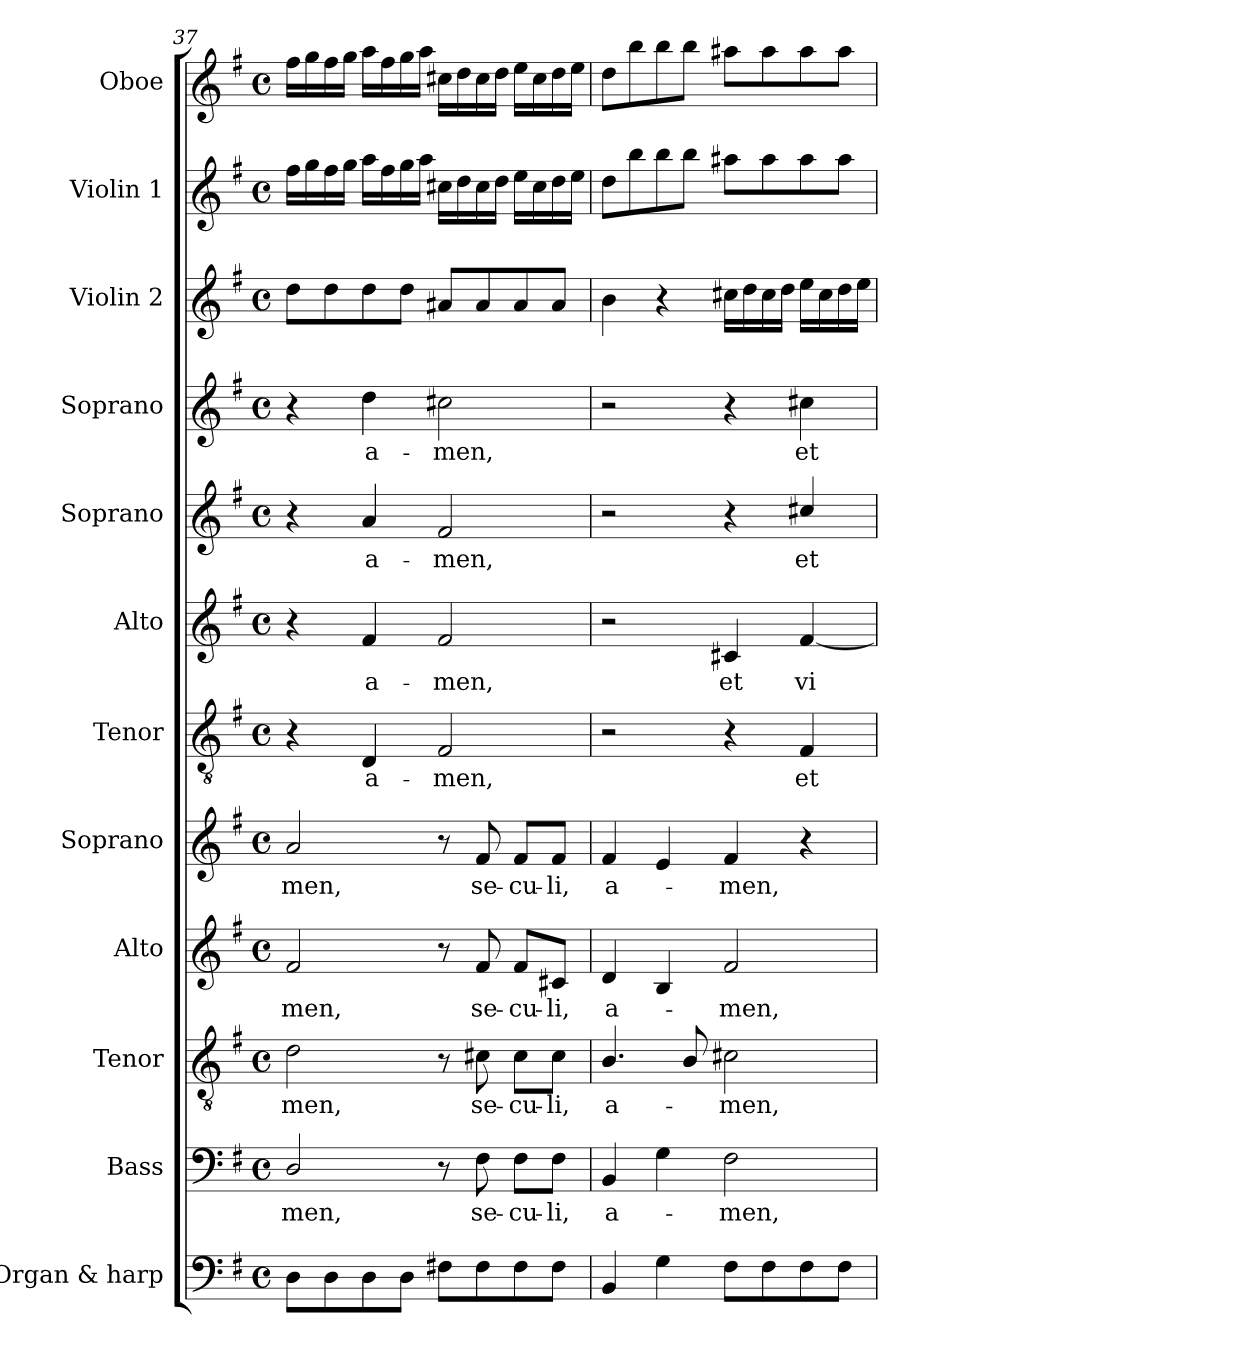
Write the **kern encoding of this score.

**kern	**kern	**text	**kern	**text	**kern	**text	**kern	**text	**kern	**text	**kern	**text	**kern	**text	**kern	**text	**kern	**kern	**kern
*part12	*part11	*part11	*part10	*part10	*part9	*part9	*part8	*part8	*part7	*part7	*part6	*part6	*part5	*part5	*part4	*part4	*part3	*part2	*part1
*staff12	*staff11	*staff11	*staff10	*staff10	*staff9	*staff9	*staff8	*staff8	*staff7	*staff7	*staff6	*staff6	*staff5	*staff5	*staff4	*staff4	*staff3	*staff2	*staff1
*I"Organ & harp	*I"Bass	*	*I"Tenor	*	*I"Alto	*	*I"Soprano	*	*I"Tenor	*	*I"Alto	*	*I"Soprano	*	*I"Soprano	*	*I"Violin 2	*I"Violin 1	*I"Oboe
*I'Org. & H.	*I'B.	*	*I'T.	*	*I'A.	*	*I'S.	*	*I'T.	*	*I'A.	*	*I'S.	*	*I'S.	*	*I'Vln. 2	*I'Vln. 1	*I'Ob.
*clefF4	*clefF4	*	*clefGv2	*	*clefG2	*	*clefG2	*	*clefGv2	*	*clefG2	*	*clefG2	*	*clefG2	*	*clefG2	*clefG2	*clefG2
*	*	*	*ITrd7c12	*	*	*	*	*	*ITrd7c12	*	*	*	*	*	*	*	*	*	*
*k[f#]	*k[f#]	*	*k[f#]	*	*k[f#]	*	*k[f#]	*	*k[f#]	*	*k[f#]	*	*k[f#]	*	*k[f#]	*	*k[f#]	*k[f#]	*k[f#]
*G:	*G:	*	*G:	*	*G:	*	*G:	*	*G:	*	*G:	*	*G:	*	*G:	*	*G:	*G:	*G:
*M4/4	*M4/4	*	*M4/4	*	*M4/4	*	*M4/4	*	*M4/4	*	*M4/4	*	*M4/4	*	*M4/4	*	*M4/4	*M4/4	*M4/4
*met(c)	*met(c)	*	*met(c)	*	*met(c)	*	*met(c)	*	*met(c)	*	*met(c)	*	*met(c)	*	*met(c)	*	*met(c)	*met(c)	*met(c)
=37	=37	=37	=37	=37	=37	=37	=37	=37	=37	=37	=37	=37	=37	=37	=37	=37	=37	=37	=37
!	!	!LO:LY:b:color=#000000	!	!	!	!	!	!	!	!	!	!	!	!	!	!	!	!	!
!	!	!	!	!LO:LY:b:color=#000000	!	!	!	!	!	!	!	!	!	!	!	!	!	!	!
!	!	!	!	!	!	!LO:LY:b:color=#000000	!	!	!	!	!	!	!	!	!	!	!	!	!
!	!	!	!	!	!	!	!	!LO:LY:b:color=#000000	!	!	!	!	!	!	!	!	!	!	!
8Di\L	2Di/	-men,	2Di\	-men,	2f#i/	-men,	2ai/	-men,	4r	.	4r	.	4r	.	4r	.	8ddi\L	16ff#i\LL	16ff#i\LL
.	.	.	.	.	.	.	.	.	.	.	.	.	.	.	.	.	.	16ggi\	16ggi\
8Di\	.	.	.	.	.	.	.	.	.	.	.	.	.	.	.	.	8ddi\	16ff#i\	16ff#i\
.	.	.	.	.	.	.	.	.	.	.	.	.	.	.	.	.	.	16ggi\JJ	16ggi\JJ
!	!	!	!	!	!	!	!	!	!	!LO:LY:b:color=#000000	!	!	!	!	!	!	!	!	!
!	!	!	!	!	!	!	!	!	!	!	!	!LO:LY:b:color=#000000	!	!	!	!	!	!	!
!	!	!	!	!	!	!	!	!	!	!	!	!	!	!LO:LY:b:color=#000000	!	!	!	!	!
!	!	!	!	!	!	!	!	!	!	!	!	!	!	!	!	!LO:LY:b:color=#000000	!	!	!
8Di\	.	.	.	.	.	.	.	.	4DDi/	a-	4f#i/	a-	4ai/	a-	4ddi\	a-	8ddi\	16aai\LL	16aai\LL
.	.	.	.	.	.	.	.	.	.	.	.	.	.	.	.	.	.	16ff#i\	16ff#i\
8Di\J	.	.	.	.	.	.	.	.	.	.	.	.	.	.	.	.	8ddi\J	16ggi\	16ggi\
.	.	.	.	.	.	.	.	.	.	.	.	.	.	.	.	.	.	16aai\JJ	16aai\JJ
!	!	!	!	!	!	!	!	!	!	!LO:LY:b:color=#000000	!	!	!	!	!	!	!	!	!
!	!	!	!	!	!	!	!	!	!	!	!	!LO:LY:b:color=#000000	!	!	!	!	!	!	!
!	!	!	!	!	!	!	!	!	!	!	!	!	!	!LO:LY:b:color=#000000	!	!	!	!	!
!	!	!	!	!	!	!	!	!	!	!	!	!	!	!	!	!LO:LY:b:color=#000000	!	!	!
8F#Xi\L	8r	.	8r	.	8r	.	8r	.	2FF#i/	-men,	2f#i/	-men,	2f#i/	-men,	2cc#Xi\	-men,	8a#Xi/L	16cc#Xi\LL	16cc#Xi\LL
.	.	.	.	.	.	.	.	.	.	.	.	.	.	.	.	.	.	16ddi\	16ddi\
!	!	!LO:LY:b:color=#000000	!	!	!	!	!	!	!	!	!	!	!	!	!	!	!	!	!
!	!	!	!	!LO:LY:b:color=#000000	!	!	!	!	!	!	!	!	!	!	!	!	!	!	!
!	!	!	!	!	!	!LO:LY:b:color=#000000	!	!	!	!	!	!	!	!	!	!	!	!	!
!	!	!	!	!	!	!	!	!LO:LY:b:color=#000000	!	!	!	!	!	!	!	!	!	!	!
8F#i\	8F#i\	se-	8C#Xi\	se-	8f#i/	se-	8f#i/	se-	.	.	.	.	.	.	.	.	8a#i/	16cc#i\	16cc#i\
.	.	.	.	.	.	.	.	.	.	.	.	.	.	.	.	.	.	16ddi\JJ	16ddi\JJ
!	!	!LO:LY:b:color=#000000	!	!	!	!	!	!	!	!	!	!	!	!	!	!	!	!	!
!	!	!	!	!LO:LY:b:color=#000000	!	!	!	!	!	!	!	!	!	!	!	!	!	!	!
!	!	!	!	!	!	!LO:LY:b:color=#000000	!	!	!	!	!	!	!	!	!	!	!	!	!
!	!	!	!	!	!	!	!	!LO:LY:b:color=#000000	!	!	!	!	!	!	!	!	!	!	!
8F#i\	8F#i\L	-cu-	8C#i\L	-cu-	8f#i/L	-cu-	8f#i/L	-cu-	.	.	.	.	.	.	.	.	8a#i/	16eei\LL	16eei\LL
.	.	.	.	.	.	.	.	.	.	.	.	.	.	.	.	.	.	16cc#i\	16cc#i\
!	!	!LO:LY:b:color=#000000	!	!	!	!	!	!	!	!	!	!	!	!	!	!	!	!	!
!	!	!	!	!LO:LY:b:color=#000000	!	!	!	!	!	!	!	!	!	!	!	!	!	!	!
!	!	!	!	!	!	!LO:LY:b:color=#000000	!	!	!	!	!	!	!	!	!	!	!	!	!
!	!	!	!	!	!	!	!	!LO:LY:b:color=#000000	!	!	!	!	!	!	!	!	!	!	!
8F#i\J	8F#i\J	-li,	8C#i\J	-li,	8c#Xi/J	-li,	8f#i/J	-li,	.	.	.	.	.	.	.	.	8a#i/J	16ddi\	16ddi\
.	.	.	.	.	.	.	.	.	.	.	.	.	.	.	.	.	.	16eei\JJ	16eei\JJ
!!LO:PB:g=z
=38	=38	=38	=38	=38	=38	=38	=38	=38	=38	=38	=38	=38	=38	=38	=38	=38	=38	=38	=38
!	!	!LO:LY:b:color=#000000	!	!	!	!	!	!	!	!	!	!	!	!	!	!	!	!	!
!	!	!	!	!LO:LY:b:color=#000000	!	!	!	!	!	!	!	!	!	!	!	!	!	!	!
!	!	!	!	!	!	!LO:LY:b:color=#000000	!	!	!	!	!	!	!	!	!	!	!	!	!
!	!	!	!	!	!	!	!	!LO:LY:b:color=#000000	!	!	!	!	!	!	!	!	!	!	!
4BBi/	4BBi/	a-	4.BBi/	a-	4di/	a-	4f#i/	a-	2r	.	2r	.	2r	.	2r	.	4bi\	8ddi\L	8ddi\L
.	.	.	.	.	.	.	.	.	.	.	.	.	.	.	.	.	.	8bbi\	8bbi\
4Gi\	4Gi\	.	.	.	4Bi/	.	4ei/	.	.	.	.	.	.	.	.	.	4r	8bbi\	8bbi\
.	.	.	8BBi/	.	.	.	.	.	.	.	.	.	.	.	.	.	.	8bbi\J	8bbi\J
!	!	!LO:LY:b:color=#000000	!	!	!	!	!	!	!	!	!	!	!	!	!	!	!	!	!
!	!	!	!	!LO:LY:b:color=#000000	!	!	!	!	!	!	!	!	!	!	!	!	!	!	!
!	!	!	!	!	!	!LO:LY:b:color=#000000	!	!	!	!	!	!	!	!	!	!	!	!	!
!	!	!	!	!	!	!	!	!LO:LY:b:color=#000000	!	!	!	!	!	!	!	!	!	!	!
!	!	!	!	!	!	!	!	!	!	!	!	!LO:LY:b:color=#000000	!	!	!	!	!	!	!
8F#i\L	2F#i\	-men,	2C#Xi\	-men,	2f#i/	-men,	4f#i/	-men,	4r	.	4c#Xi/	et	4r	.	4r	.	16cc#Xi\LL	8aa#Xi\L	8aa#Xi\L
.	.	.	.	.	.	.	.	.	.	.	.	.	.	.	.	.	16ddi\	.	.
8F#i\	.	.	.	.	.	.	.	.	.	.	.	.	.	.	.	.	16cc#i\	8aa#i\	8aa#i\
.	.	.	.	.	.	.	.	.	.	.	.	.	.	.	.	.	16ddi\JJ	.	.
!	!	!	!	!	!	!	!	!	!	!LO:LY:b:color=#000000	!	!	!	!	!	!	!	!	!
!	!	!	!	!	!	!	!	!	!	!	!	!LO:LY:b:color=#000000	!	!	!	!	!	!	!
!	!	!	!	!	!	!	!	!	!	!	!	!	!	!LO:LY:b:color=#000000	!	!	!	!	!
!	!	!	!	!	!	!	!	!	!	!	!	!	!	!	!	!LO:LY:b:color=#000000	!	!	!
8F#i\	.	.	.	.	.	.	4r	.	4FF#i/	et	[4f#i/	vi-	4cc#Xi/	et	4cc#Xi\	et	16eei\LL	8aa#i\	8aa#i\
.	.	.	.	.	.	.	.	.	.	.	.	.	.	.	.	.	16cc#i\	.	.
8F#i\J	.	.	.	.	.	.	.	.	.	.	.	.	.	.	.	.	16ddi\	8aa#i\J	8aa#i\J
.	.	.	.	.	.	.	.	.	.	.	.	.	.	.	.	.	16eei\JJ	.	.
=	=	=	=	=	=	=	=	=	=	=	=	=	=	=	=	=	=	=	=
*-	*-	*-	*-	*-	*-	*-	*-	*-	*-	*-	*-	*-	*-	*-	*-	*-	*-	*-	*-
